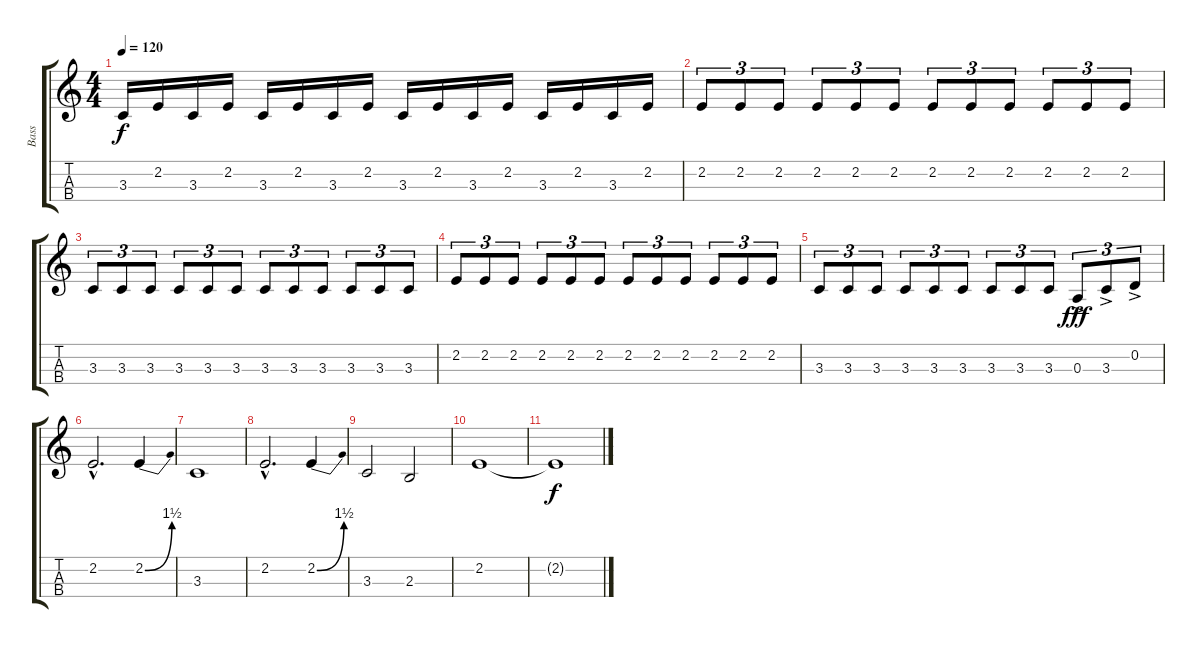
\track ("Bass" "Bass") {instrument electricbasspick}
\staff {score tabs}
\tuning (G3 D3 A2 E2) {hide}
\ts (4 4)
\tempo 120
\clef g2
\ks c
3.3.16{dy f volume 0} 2.2.16 3.3.16 2.2.16 3.3.16 2.2.16 3.3.16 2.2.16 3.3.16 2.2.16 3.3.16 2.2.16 3.3.16{volume 16} 2.2.16 3.3.16 2.2.16 |
2.2.8{tu (3 2) volume 0} 2.2.8{tu (3 2)} 2.2.8{tu (3 2)} 2.2.8{tu (3 2)} 2.2.8{tu (3 2)} 2.2.8{tu (3 2)} 2.2.8{tu (3 2)} 2.2.8{tu (3 2)} 2.2.8{tu (3 2)} 2.2.8{tu (3 2) volume 16} 2.2.8{tu (3 2)} 2.2.8{tu (3 2)} |
3.3.8{tu (3 2) volume 0} 3.3.8{tu (3 2)} 3.3.8{tu (3 2)} 3.3.8{tu (3 2)} 3.3.8{tu (3 2)} 3.3.8{tu (3 2)} 3.3.8{tu (3 2)} 3.3.8{tu (3 2)} 3.3.8{tu (3 2)} 3.3.8{tu (3 2) volume 16} 3.3.8{tu (3 2)} 3.3.8{tu (3 2)} |
2.2.8{tu (3 2) volume 0} 2.2.8{tu (3 2)} 2.2.8{tu (3 2)} 2.2.8{tu (3 2)} 2.2.8{tu (3 2)} 2.2.8{tu (3 2)} 2.2.8{tu (3 2)} 2.2.8{tu (3 2)} 2.2.8{tu (3 2)} 2.2.8{tu (3 2) volume 16} 2.2.8{tu (3 2)} 2.2.8{tu (3 2)} |
3.3.8{tu (3 2) volume 0} 3.3.8{tu (3 2)} 3.3.8{tu (3 2)} 3.3.8{tu (3 2)} 3.3.8{tu (3 2)} 3.3.8{tu (3 2)} 3.3.8{tu (3 2)} 3.3.8{tu (3 2)} 3.3.8{tu (3 2)} 0.3{ac}.8{tu (3 2) dy fff volume 16} 3.3{ac}.8{tu (3 2)} 0.2{ac}.8{tu (3 2)} |
2.2{hac}.2{d volume 16} 2.2{be (bend 0 0 60 6)}.4 |
3.3.1 |
2.2{hac}.2{d} 2.2{be (bend 0 0 60 6)}.4 |
3.3.2 2.3.2 |
2.2.1 |
2.2{t}.1{dy f}
